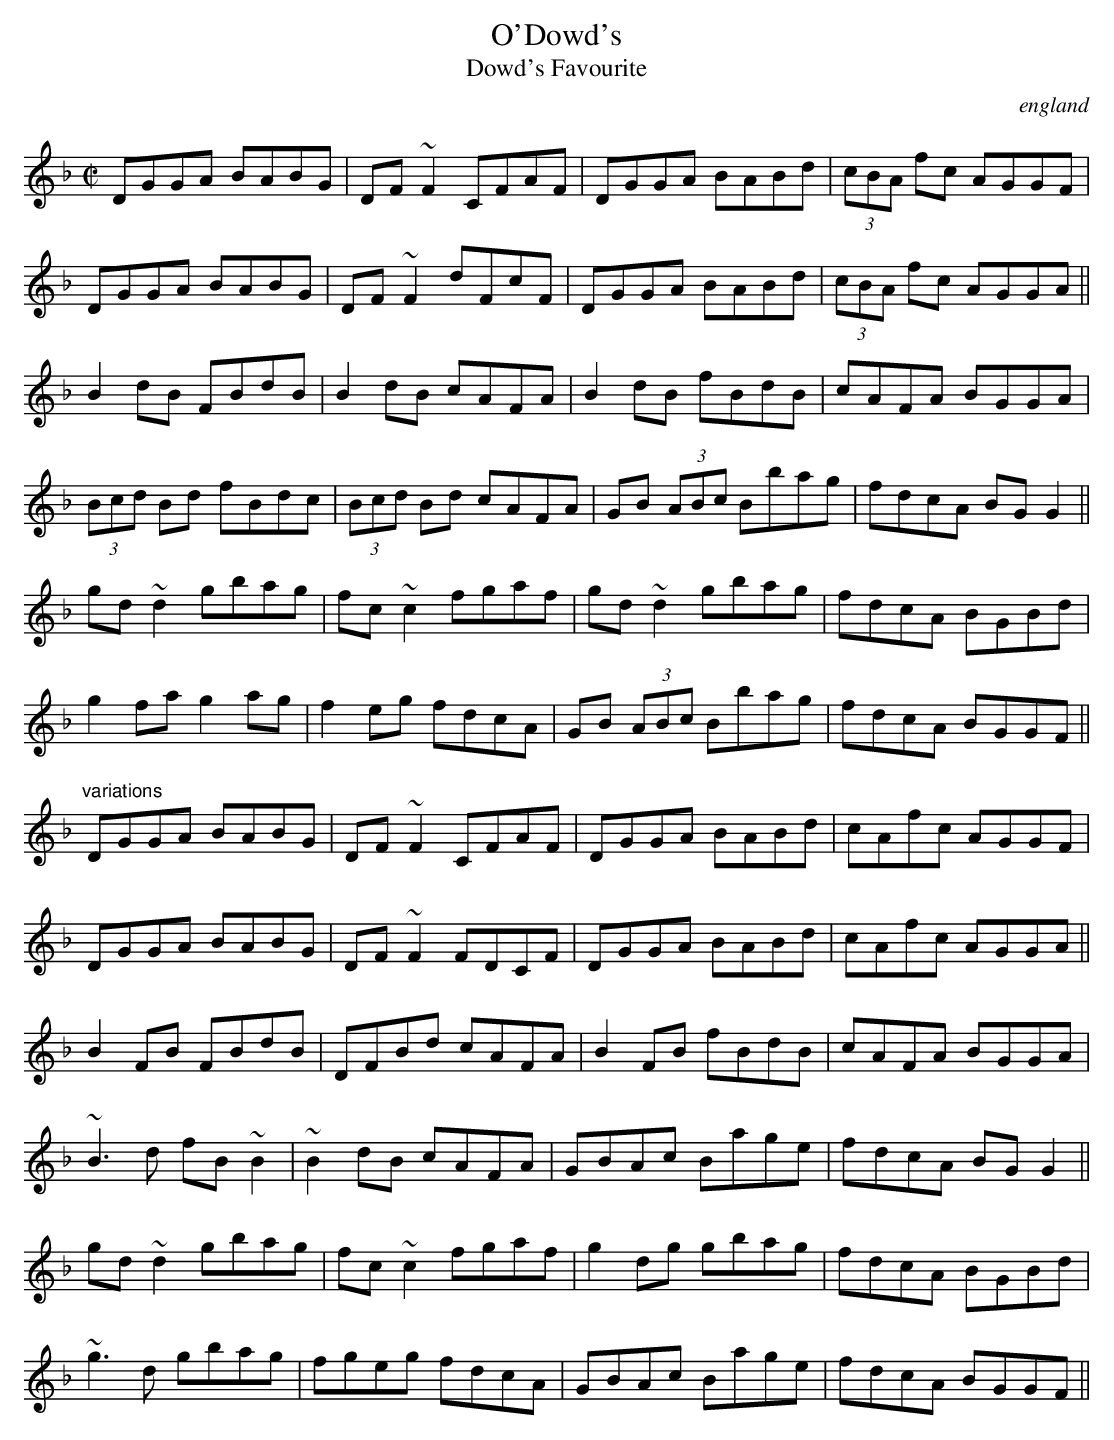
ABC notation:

X:1
T:O'Dowd's
T:Dowd's Favourite
O:england
M:C|
K:Gdor
DGGA BABG|DF~F2 CFAF|DGGA BABd|(3cBA fc AGGF|
DGGA BABG|DF~F2 dFcF|DGGA BABd|(3cBA fc AGGA||
B2dB FBdB|B2dB cAFA|B2dB fBdB|cAFA BGGA|
(3Bcd Bd fBdc|(3Bcd Bd cAFA|GB (3ABc Bbag|fdcA BGG2||
gd~d2 gbag|fc~c2 fgaf|gd~d2 gbag|fdcA BGBd|
g2fa g2ag|f2eg fdcA|GB (3ABc Bbag|fdcA BGGF||
"variations"
DGGA BABG|DF~F2 CFAF|DGGA BABd|cAfc AGGF|
DGGA BABG|DF~F2 FDCF|DGGA BABd|cAfc AGGA||
B2FB FBdB|DFBd cAFA|B2FB fBdB|cAFA BGGA|
~B3d fB~B2|~B2dB cAFA|GBAc Bage|fdcA BGG2||
gd~d2 gbag|fc~c2 fgaf|g2dg gbag|fdcA BGBd|
~g3d gbag|fgeg fdcA|GBAc Bage|fdcA BGGF||
